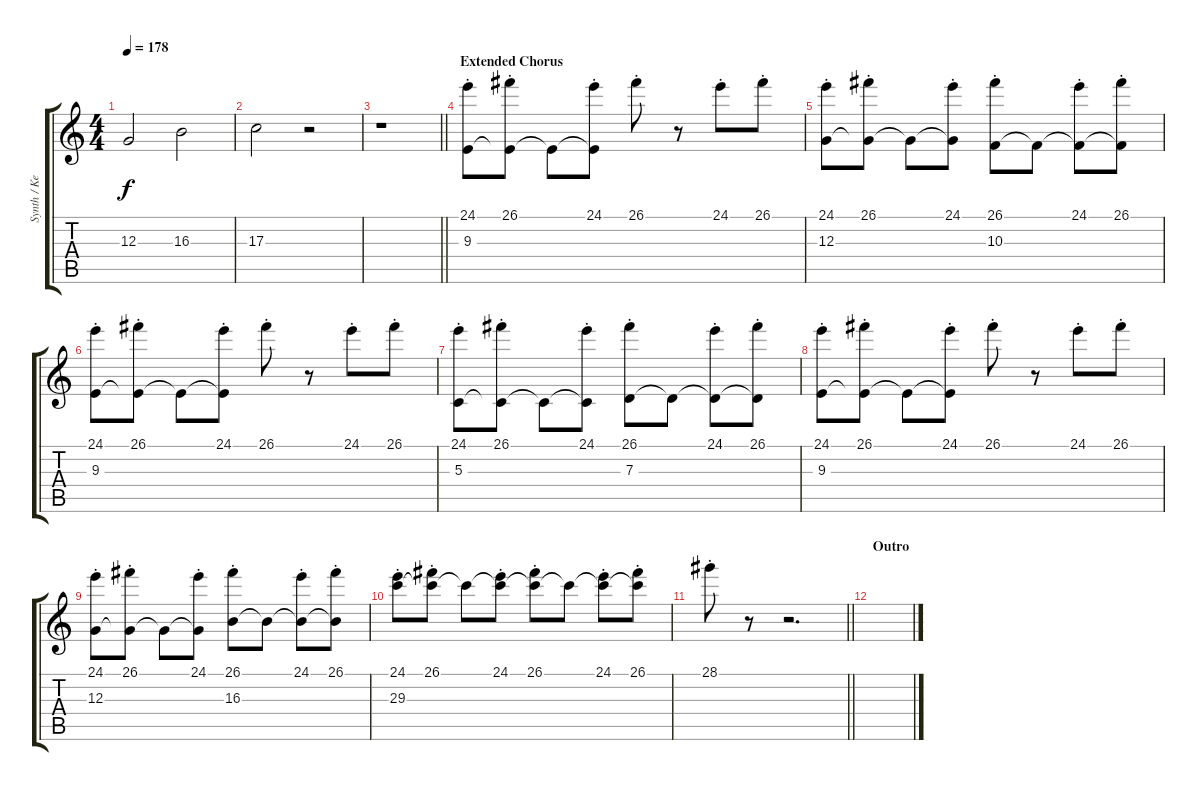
\track ("Synth / Keyboard" "Synth / Ke") {instrument lead1square}
\staff {score tabs}
\tuning (E4 B3 G3 D3 A2 E2) {hide}
\ts (4 4)
\tempo 178
\clef g2
\ks c
12.3.2{dy f} 16.3.2 |
17.3.2 r.2 |
\barLineRight lightlight
r.1 |
\section ("" "Extended Chorus")
(24.1{st} 9.3).8 (26.1{st} 9.3{t}).8 9.3{t}.8 (24.1{st} 9.3{t}).8 26.1{st}.8 r.8 24.1{st}.8 26.1{st}.8 |
(24.1{st} 12.3).8 (26.1{st} 12.3{t}).8 12.3{t}.8 (24.1{st} 12.3{t}).8 (26.1{st} 10.3).8 10.3{t}.8 (24.1{st} 10.3{t}).8 (26.1{st} 10.3{t}).8 |
(24.1{st} 9.3).8 (26.1{st} 9.3{t}).8 9.3{t}.8 (24.1{st} 9.3{t}).8 26.1{st}.8 r.8 24.1{st}.8 26.1{st}.8 |
(24.1{st} 5.3).8 (26.1{st} 5.3{t}).8 5.3{t}.8 (24.1{st} 5.3{t}).8 (26.1{st} 7.3).8 7.3{t}.8 (24.1{st} 7.3{t}).8 (26.1{st} 7.3{t}).8 |
(24.1{st} 9.3).8 (26.1{st} 9.3{t}).8 9.3{t}.8 (24.1{st} 9.3{t}).8 26.1{st}.8 r.8 24.1{st}.8 26.1{st}.8 |
(24.1{st} 12.3).8 (26.1{st} 12.3{t}).8 12.3{t}.8 (24.1{st} 12.3{t}).8 (26.1{st} 16.3).8 16.3{t}.8 (24.1{st} 16.3{t}).8 (26.1{st} 16.3{t}).8 |
(24.1{st} 29.3).8 (26.1{st} 29.3{t}).8 29.3{t}.8 (24.1{st} 29.3{t}).8 (26.1{st} 29.3{t}).8 29.3{t}.8 (24.1{st} 29.3{t}).8 (26.1{st} 29.3{t}).8 |
\barLineRight lightlight
28.1{st}.8 r.8 r.2{d} |
\section ("" "Outro")
